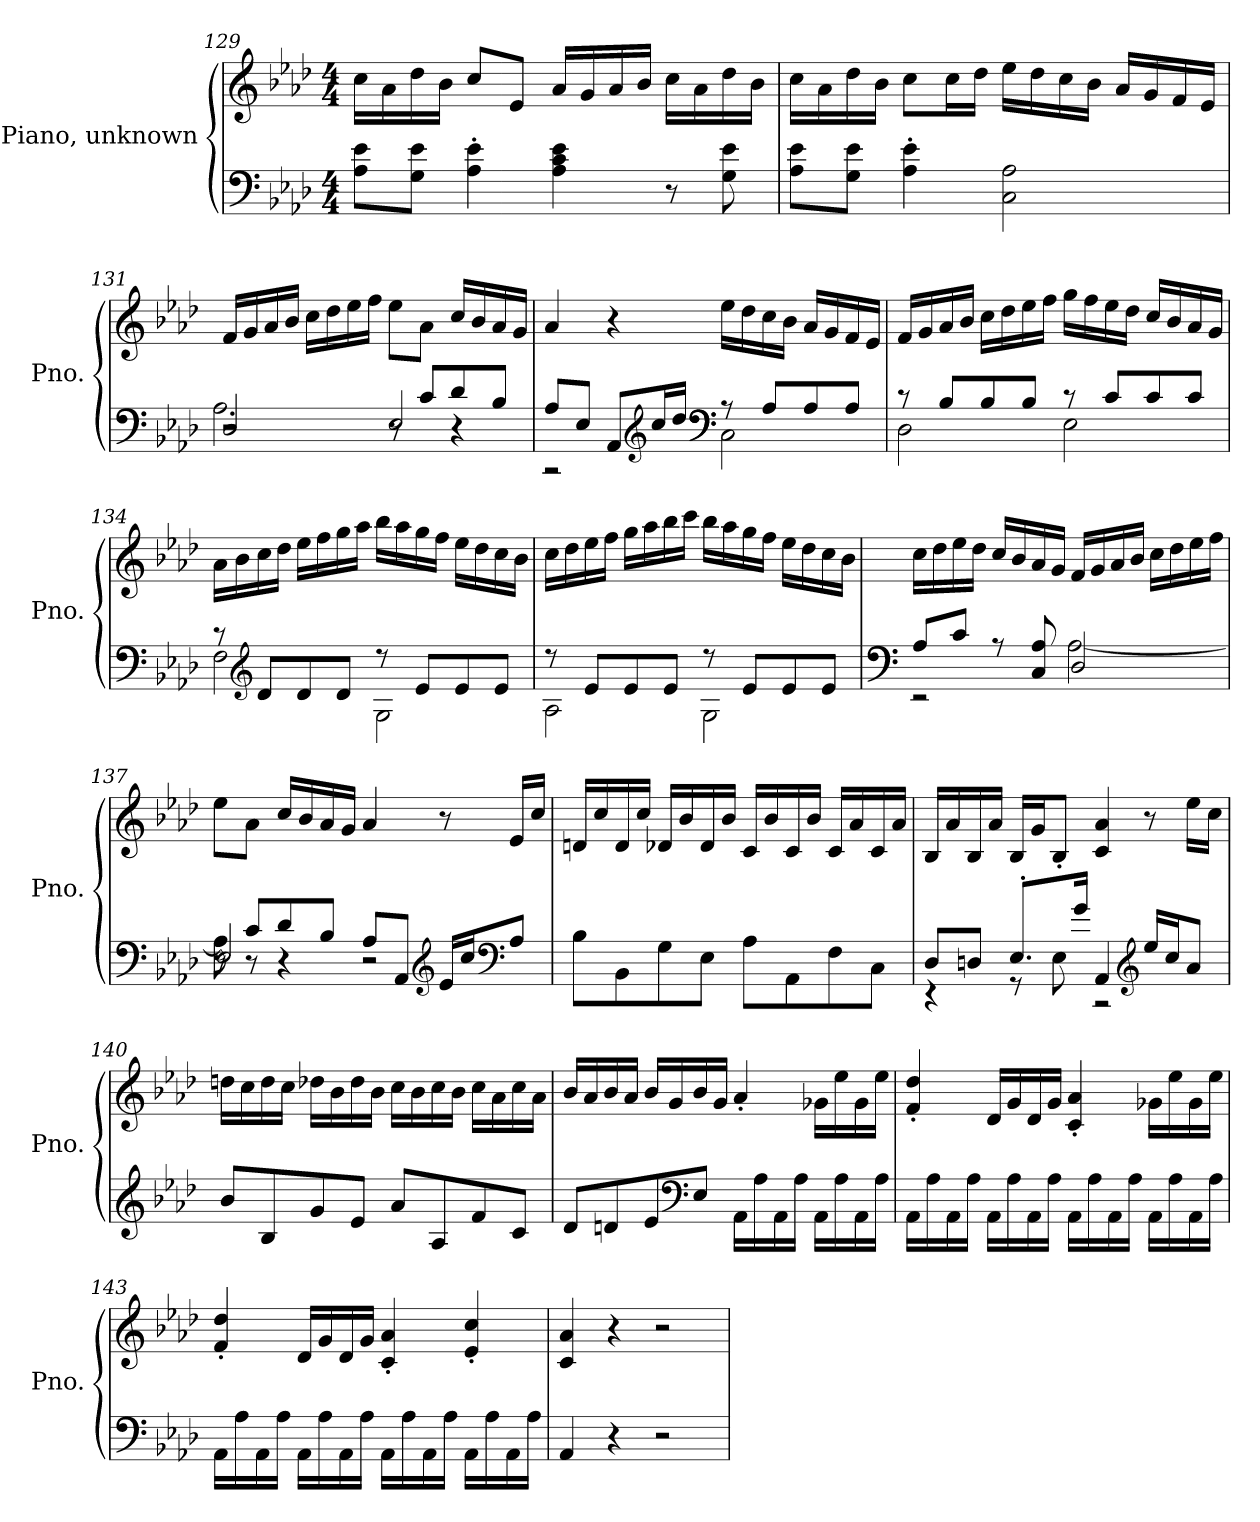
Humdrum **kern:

**kern	**kern
*part1	*part1
*staff2	*staff1
*I"Piano, unknown	*
*I'Pno.	*
!!LO:LB:g=z
*clefF4	*clefG2
*k[b-e-a-d-]	*k[b-e-a-d-]
*M4/4	*M4/4
=129	=129
8A-\ 8e-\L	16cc\LL
.	16a-\
8G\ 8e-\J	16dd-\
.	16b-\JJ
4A-\' 4e-\'	8cc/L
.	8e-/J
4A-\ 4c\ 4e-\	16a-/LL
.	16g/
.	16a-/
.	16b-/JJ
8r	16cc\LL
.	16a-\
8G\ 8e-\	16dd-\
.	16b-\JJ
=130	=130
8A-\ 8e-\L	16cc\LL
.	16a-\
8G\ 8e-\J	16dd-\
.	16b-\JJ
4A-\' 4e-\'	8cc\L
.	16cc\L
.	16dd-\JJ
2C\ 2A-\	16ee-\LL
.	16dd-\
.	16cc\
.	16b-\JJ
.	16a-/LL
.	16g/
.	16f/
.	16e-/JJ
=131	=131
*^	*
*	*^	*
2D-/	2.A-\	2r	16f/LL
.	.	.	16g/
.	.	.	16a-/
.	.	.	16b-/JJ
.	.	.	16cc\LL
.	.	.	16dd-\
.	.	.	16ee-\
.	.	.	16ff\JJ
8r	.	2E-/	8ee-\L
8c/L	.	.	8a-\J
8d-/	4r	.	16cc/LL
.	.	.	16b-/
8B-/J	.	.	16a-/
.	.	.	16g/JJ
*	*v	*v	*
!!LO:LB:g=z
=132	=132	=132
8A-/L	2r	4a-/
8E-/J	.	.
8AA-/L	.	4r
*clefG2	*	*
16cc/L	.	.
16dd-/JJ	.	.
*clefF4	*	*
8r	2C\	16ee-\LL
.	.	16dd-\
8A-/L	.	16cc\
.	.	16b-\JJ
8A-/	.	16a-/LL
.	.	16g/
8A-/J	.	16f/
.	.	16e-/JJ
=133	=133	=133
8r	2D-\	16f/LL
.	.	16g/
8B-/L	.	16a-/
.	.	16b-/JJ
8B-/	.	16cc\LL
.	.	16dd-\
8B-/J	.	16ee-\
.	.	16ff\JJ
8r	2E-\	16gg\LL
.	.	16ff\
8c/L	.	16ee-\
.	.	16dd-\JJ
8c/	.	16cc/LL
.	.	16b-/
8c/J	.	16a-/
.	.	16g/JJ
!!LO:PB:g=z
=134	=134	=134
8r	2F\	16a-\LL
.	.	16b-\
*clefG2	*	*
8d-/L	.	16cc\
.	.	16dd-\JJ
8d-/	.	16ee-\LL
.	.	16ff\
8d-/J	.	16gg\
.	.	16aa-\JJ
8r	2G\	16bb-\LL
.	.	16aa-\
8e-/L	.	16gg\
.	.	16ff\JJ
8e-/	.	16ee-\LL
.	.	16dd-\
8e-/J	.	16cc\
.	.	16b-\JJ
=135	=135	=135
8r	2A-\	16cc\LL
.	.	16dd-\
8e-/L	.	16ee-\
.	.	16ff\JJ
8e-/	.	16gg\LL
.	.	16aa-\
8e-/J	.	16bb-\
.	.	16ccc\JJ
8r	2G\	16bb-\LL
.	.	16aa-\
8e-/L	.	16gg\
.	.	16ff\JJ
8e-/	.	16ee-\LL
.	.	16dd-\
8e-/J	.	16cc\
.	.	16b-\JJ
!!LO:LB:g=z
=136	=136	=136
*clefF4	*	*
8A-/L	2r	16cc\LL
.	.	16dd-\
8c/J	.	16ee-\
.	.	16dd-\JJ
8r	.	16cc/LL
.	.	16b-/
8C/ 8A-/	.	16a-/
.	.	16g/JJ
2D-/	[2A-\	16f/LL
.	.	16g/
.	.	16a-/
.	.	16b-/JJ
.	.	16cc\LL
.	.	16dd-\
.	.	16ee-\
.	.	16ff\JJ
=137	=137	=137
*	*^	*
8r	8A-\]	2E-/	8ee-\L
8c/L	8r	.	8a-\J
8d-/	4r	.	16cc/LL
.	.	.	16b-/
8B-/J	.	.	16a-/
.	.	.	16g/JJ
8A-/L	2r	2r	4a-/
8AA-/J	.	.	.
*clefG2	*	*	*
16e-/LL	.	.	8r
16cc/J	.	.	.
*clefF4	*	*	*
8A-/J	.	.	16e-/LL
.	.	.	16cc/JJ
*v	*v	*v	*
!!LO:LB:g=z
=138	=138
8B-\L	16dn/LL
.	16cc/
8BB-\	16d/
.	16cc/JJ
8G\	16d-X/LL
.	16b-/
8E-\J	16d-/
.	16b-/JJ
8A-\L	16c/LL
.	16b-/
8AA-\	16c/
.	16b-/JJ
8F\	16c/LL
.	16a-/
8C\J	16c/
.	16a-/JJ
=139	=139
*^	*
8D-/L	4r	16B-/LL
.	.	16a-/
8Dn/J	.	16B-/
.	.	16a-/JJ
8.E-'/L	8r	16B-/LL
.	.	16g/J
.	8E-\	8B-'/J
16g/Jk	.	.
4AA-/	2r	4c/ 4a-/
*clefG2	*	*
16ee-/LL	.	8r
16cc/J	.	.
8a-/J	.	16ee-\LL
.	.	16cc\JJ
*v	*v	*
!!LO:LB:g=z
=140	=140
8b-/L	16ddn\LL
.	16cc\
8B-/	16dd\
.	16cc\JJ
8g/	16dd-X\LL
.	16b-\
8e-/J	16dd-\
.	16b-\JJ
8a-/L	16cc\LL
.	16b-\
8A-/	16cc\
.	16b-\JJ
8f/	16cc\LL
.	16a-\
8c/J	16cc\
.	16a-\JJ
=141	=141
8d-/L	16b-/LL
.	16a-/
8dn/	16b-/
.	16a-/JJ
8e-/	16b-/LL
.	16g/
*clefF4	*
8E-/J	16b-/
.	16g/JJ
16AA-\LL	4a-'/
16A-\	.
16AA-\	.
16A-\JJ	.
16AA-\LL	16g-X\LL
16A-\	16ee-\
16AA-\	16g-\
16A-\JJ	16ee-\JJ
!!LO:LB:g=z
=142	=142
16AA-\LL	4f/' 4dd-/'
16A-\	.
16AA-\	.
16A-\JJ	.
16AA-\LL	16d-/LL
16A-\	16g/
16AA-\	16d-/
16A-\JJ	16g/JJ
16AA-\LL	4c/' 4a-/'
16A-\	.
16AA-\	.
16A-\JJ	.
16AA-\LL	16g-X\LL
16A-\	16ee-\
16AA-\	16g-\
16A-\JJ	16ee-\JJ
=143	=143
16AA-\LL	4f/' 4dd-/'
16A-\	.
16AA-\	.
16A-\JJ	.
16AA-\LL	16d-/LL
16A-\	16g/
16AA-\	16d-/
16A-\JJ	16g/JJ
16AA-\LL	4c/' 4a-/'
16A-\	.
16AA-\	.
16A-\JJ	.
16AA-\LL	4e-/' 4cc/'
16A-\	.
16AA-\	.
16A-\JJ	.
=144	=144
4AA-/	4c/ 4a-/
4r	4r
2r	2r
=	=
*-	*-
